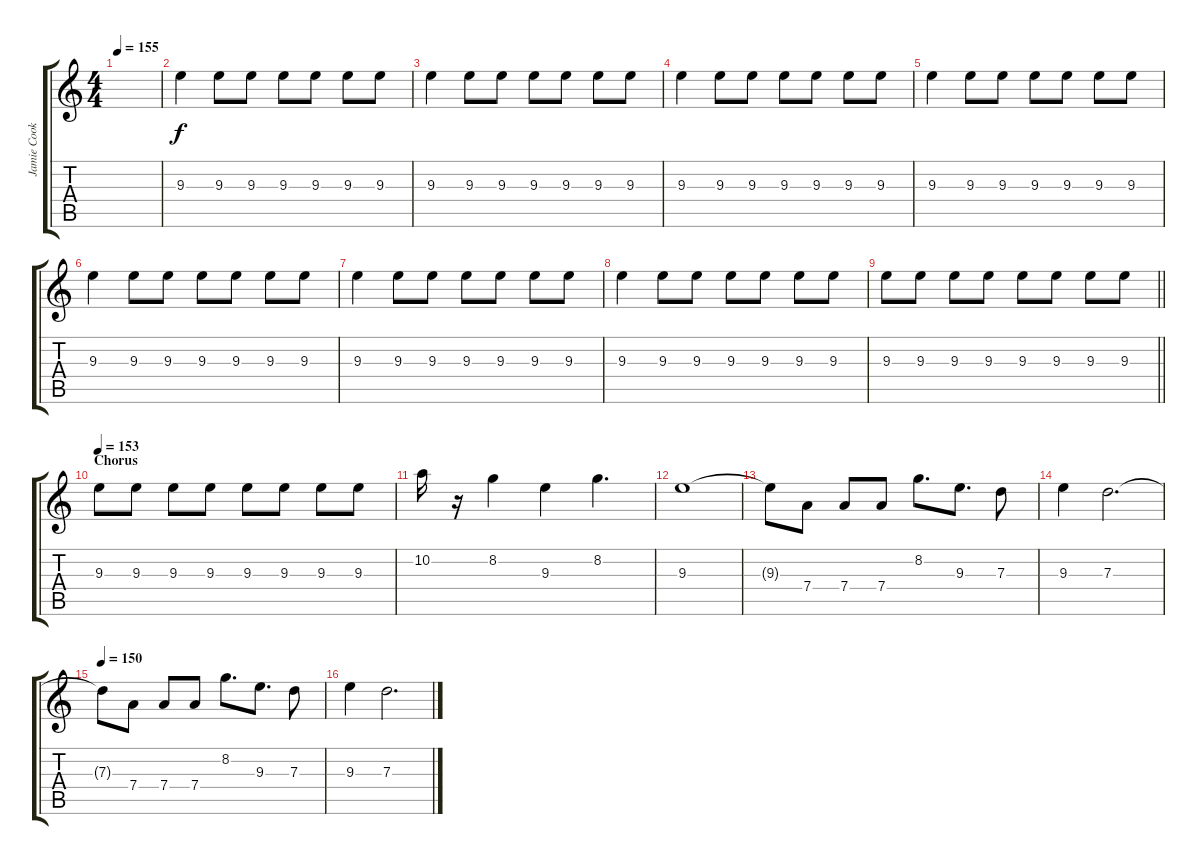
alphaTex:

\track ("Jamie Cook - Guitar RSE" "Jamie Cook") {instrument overdrivenguitar}
\staff {score tabs}
\tuning (E4 B3 G3 D3 A2 E2) {hide}
\ts (4 4)
\tempo 155
\clef g2
\ks c
|
9.3.4{volume 10} 9.3.8 9.3.8 9.3.8 9.3.8 9.3.8 9.3.8 |
9.3.4 9.3.8 9.3.8 9.3.8 9.3.8 9.3.8 9.3.8 |
9.3.4 9.3.8 9.3.8 9.3.8 9.3.8 9.3.8 9.3.8 |
9.3.4 9.3.8 9.3.8 9.3.8 9.3.8 9.3.8 9.3.8 |
9.3.4 9.3.8 9.3.8 9.3.8 9.3.8 9.3.8 9.3.8 |
9.3.4 9.3.8 9.3.8 9.3.8 9.3.8 9.3.8 9.3.8 |
9.3.4 9.3.8 9.3.8 9.3.8 9.3.8 9.3.8 9.3.8 |
\barLineRight lightlight
9.3.8 9.3.8 9.3.8 9.3.8 9.3.8 9.3.8 9.3.8 9.3.8 |
\section ("" "Chorus")
\tempo 153
9.3.8{volume 14} 9.3.8 9.3.8 9.3.8 9.3.8 9.3.8 9.3.8 9.3.8 |
10.2.16 r.16 8.2.4 9.3.4 8.2.4{d} |
9.3.1 |
9.3{t}.8 7.4.8 7.4.8 7.4.8 8.2.8{d} 9.3.8{d} 7.3.8 |
9.3.4 7.3.2{d} |
\tempo 150
7.3{t}.8 7.4.8 7.4.8 7.4.8 8.2.8{d} 9.3.8{d} 7.3.8 |
9.3.4 7.3.2{d}
